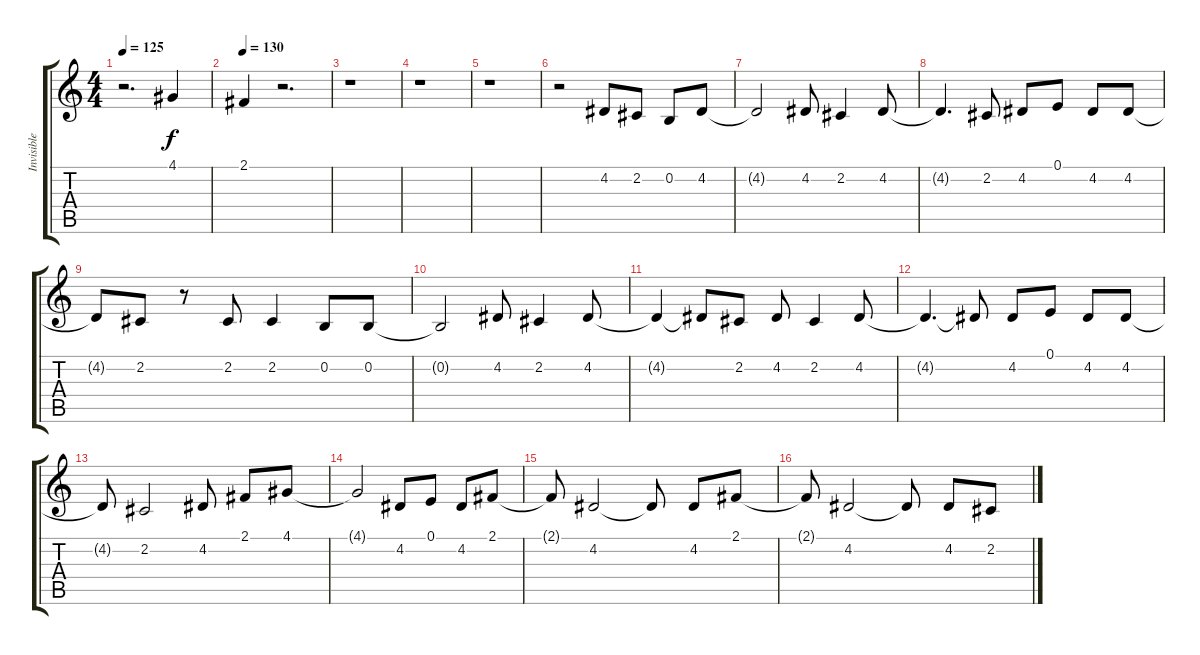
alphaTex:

\track ("Invisible Man" "Invisible ") {instrument cello}
\staff {score tabs}
\tuning (E4 B3 G3 D3 A2 E2) {hide}
\ts (4 4)
\tempo 125
\clef g2
\ks c
r.2{d dy f} 4.1.4 |
\tempo 130
2.1.4 r.2{d} |
r.1 |
r.1 |
r.1 |
r.2 4.2.8 2.2.8 0.2.8 4.2.8 |
4.2{t}.2 4.2.8 2.2.4 4.2.8 |
4.2{t}.4{d} 2.2.8 4.2.8 0.1.8 4.2.8 4.2.8 |
4.2{t}.8 2.2.8 r.8 2.2.8 2.2.4 0.2.8 0.2.8 |
0.2{t}.2 4.2.8 2.2.4 4.2.8 |
4.2{t}.4 4.2{t}.8 2.2.8 4.2.8 2.2.4 4.2.8 |
4.2{t}.4{d} 4.2{t}.8 4.2.8 0.1.8 4.2.8 4.2.8 |
4.2{t}.8 2.2.2 4.2.8 2.1.8 4.1.8 |
4.1{t}.2 4.2.8 0.1.8 4.2.8 2.1.8 |
2.1{t}.8 4.2.2 4.2{t}.8 4.2.8 2.1.8 |
2.1{t}.8 4.2.2 4.2{t}.8 4.2.8 2.2.8
